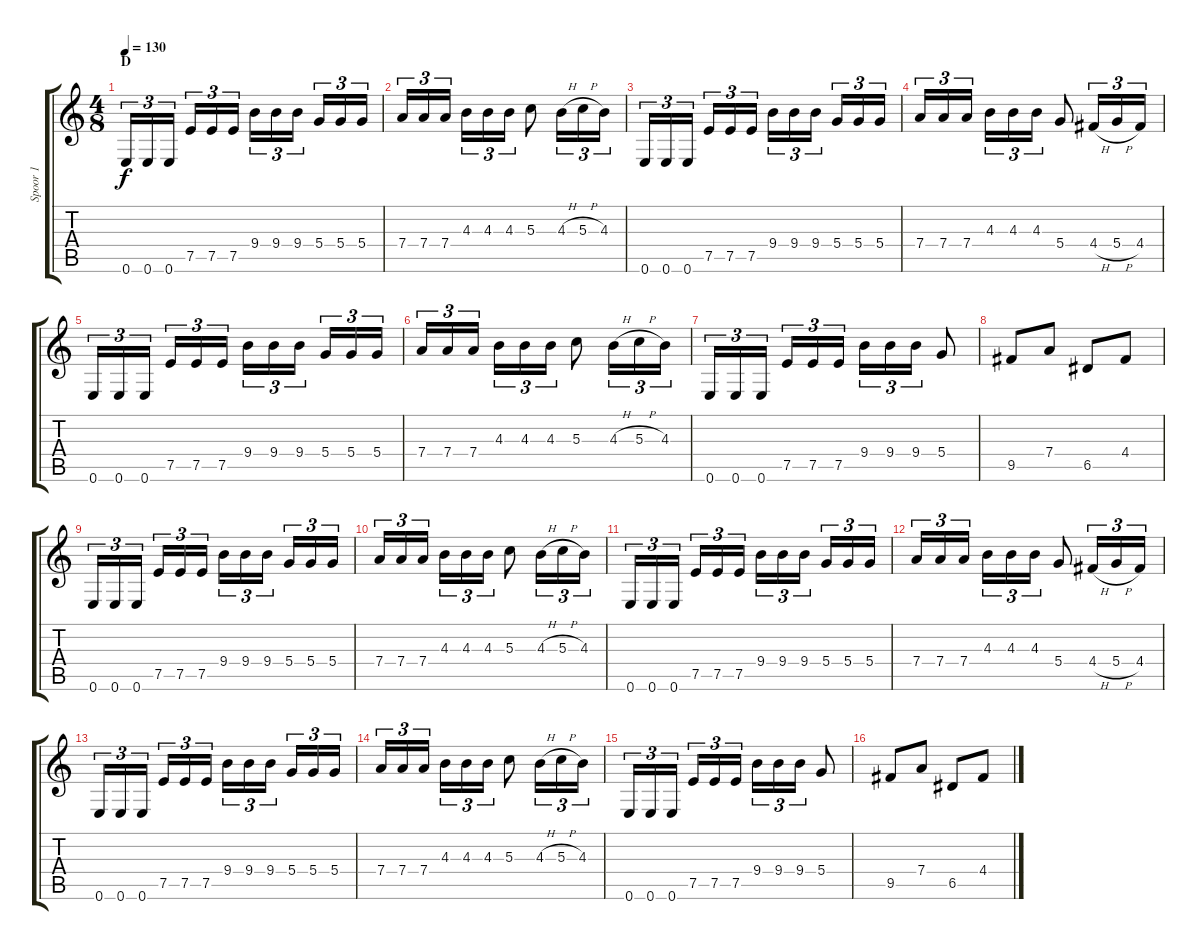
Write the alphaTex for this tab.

\track ("Spoor 1" "Spoor 1") {instrument overdrivenguitar}
\staff {score tabs}
\tuning (E4 B3 G3 D3 A2 E2) {hide}
\ts (4 8)
\section ("" "D")
\tempo 130
\clef g2
\ks c
0.6.16{tu (3 2) dy f} 0.6.16{tu (3 2)} 0.6.16{tu (3 2)} 7.5.16{tu (3 2)} 7.5.16{tu (3 2)} 7.5.16{tu (3 2)} 9.4.16{tu (3 2)} 9.4.16{tu (3 2)} 9.4.16{tu (3 2)} 5.4.16{tu (3 2)} 5.4.16{tu (3 2)} 5.4.16{tu (3 2)} |
7.4.16{tu (3 2)} 7.4.16{tu (3 2)} 7.4.16{tu (3 2)} 4.3.16{tu (3 2)} 4.3.16{tu (3 2)} 4.3.16{tu (3 2)} 5.3.8 4.3{h}.16{tu (3 2)} 5.3{h}.16{tu (3 2)} 4.3.16{tu (3 2)} |
0.6.16{tu (3 2)} 0.6.16{tu (3 2)} 0.6.16{tu (3 2)} 7.5.16{tu (3 2)} 7.5.16{tu (3 2)} 7.5.16{tu (3 2)} 9.4.16{tu (3 2)} 9.4.16{tu (3 2)} 9.4.16{tu (3 2)} 5.4.16{tu (3 2)} 5.4.16{tu (3 2)} 5.4.16{tu (3 2)} |
7.4.16{tu (3 2)} 7.4.16{tu (3 2)} 7.4.16{tu (3 2)} 4.3.16{tu (3 2)} 4.3.16{tu (3 2)} 4.3.16{tu (3 2)} 5.4.8 4.4{h}.16{tu (3 2)} 5.4{h}.16{tu (3 2)} 4.4.16{tu (3 2)} |
0.6.16{tu (3 2)} 0.6.16{tu (3 2)} 0.6.16{tu (3 2)} 7.5.16{tu (3 2)} 7.5.16{tu (3 2)} 7.5.16{tu (3 2)} 9.4.16{tu (3 2)} 9.4.16{tu (3 2)} 9.4.16{tu (3 2)} 5.4.16{tu (3 2)} 5.4.16{tu (3 2)} 5.4.16{tu (3 2)} |
7.4.16{tu (3 2)} 7.4.16{tu (3 2)} 7.4.16{tu (3 2)} 4.3.16{tu (3 2)} 4.3.16{tu (3 2)} 4.3.16{tu (3 2)} 5.3.8 4.3{h}.16{tu (3 2)} 5.3{h}.16{tu (3 2)} 4.3.16{tu (3 2)} |
0.6.16{tu (3 2)} 0.6.16{tu (3 2)} 0.6.16{tu (3 2)} 7.5.16{tu (3 2)} 7.5.16{tu (3 2)} 7.5.16{tu (3 2)} 9.4.16{tu (3 2)} 9.4.16{tu (3 2)} 9.4.16{tu (3 2)} 5.4.8 |
9.5.8 7.4.8 6.5.8 4.4.8 |
0.6.16{tu (3 2)} 0.6.16{tu (3 2)} 0.6.16{tu (3 2)} 7.5.16{tu (3 2)} 7.5.16{tu (3 2)} 7.5.16{tu (3 2)} 9.4.16{tu (3 2)} 9.4.16{tu (3 2)} 9.4.16{tu (3 2)} 5.4.16{tu (3 2)} 5.4.16{tu (3 2)} 5.4.16{tu (3 2)} |
7.4.16{tu (3 2)} 7.4.16{tu (3 2)} 7.4.16{tu (3 2)} 4.3.16{tu (3 2)} 4.3.16{tu (3 2)} 4.3.16{tu (3 2)} 5.3.8 4.3{h}.16{tu (3 2)} 5.3{h}.16{tu (3 2)} 4.3.16{tu (3 2)} |
0.6.16{tu (3 2)} 0.6.16{tu (3 2)} 0.6.16{tu (3 2)} 7.5.16{tu (3 2)} 7.5.16{tu (3 2)} 7.5.16{tu (3 2)} 9.4.16{tu (3 2)} 9.4.16{tu (3 2)} 9.4.16{tu (3 2)} 5.4.16{tu (3 2)} 5.4.16{tu (3 2)} 5.4.16{tu (3 2)} |
7.4.16{tu (3 2)} 7.4.16{tu (3 2)} 7.4.16{tu (3 2)} 4.3.16{tu (3 2)} 4.3.16{tu (3 2)} 4.3.16{tu (3 2)} 5.4.8 4.4{h}.16{tu (3 2)} 5.4{h}.16{tu (3 2)} 4.4.16{tu (3 2)} |
0.6.16{tu (3 2)} 0.6.16{tu (3 2)} 0.6.16{tu (3 2)} 7.5.16{tu (3 2)} 7.5.16{tu (3 2)} 7.5.16{tu (3 2)} 9.4.16{tu (3 2)} 9.4.16{tu (3 2)} 9.4.16{tu (3 2)} 5.4.16{tu (3 2)} 5.4.16{tu (3 2)} 5.4.16{tu (3 2)} |
7.4.16{tu (3 2)} 7.4.16{tu (3 2)} 7.4.16{tu (3 2)} 4.3.16{tu (3 2)} 4.3.16{tu (3 2)} 4.3.16{tu (3 2)} 5.3.8 4.3{h}.16{tu (3 2)} 5.3{h}.16{tu (3 2)} 4.3.16{tu (3 2)} |
0.6.16{tu (3 2)} 0.6.16{tu (3 2)} 0.6.16{tu (3 2)} 7.5.16{tu (3 2)} 7.5.16{tu (3 2)} 7.5.16{tu (3 2)} 9.4.16{tu (3 2)} 9.4.16{tu (3 2)} 9.4.16{tu (3 2)} 5.4.8 |
9.5.8 7.4.8 6.5.8 4.4.8
